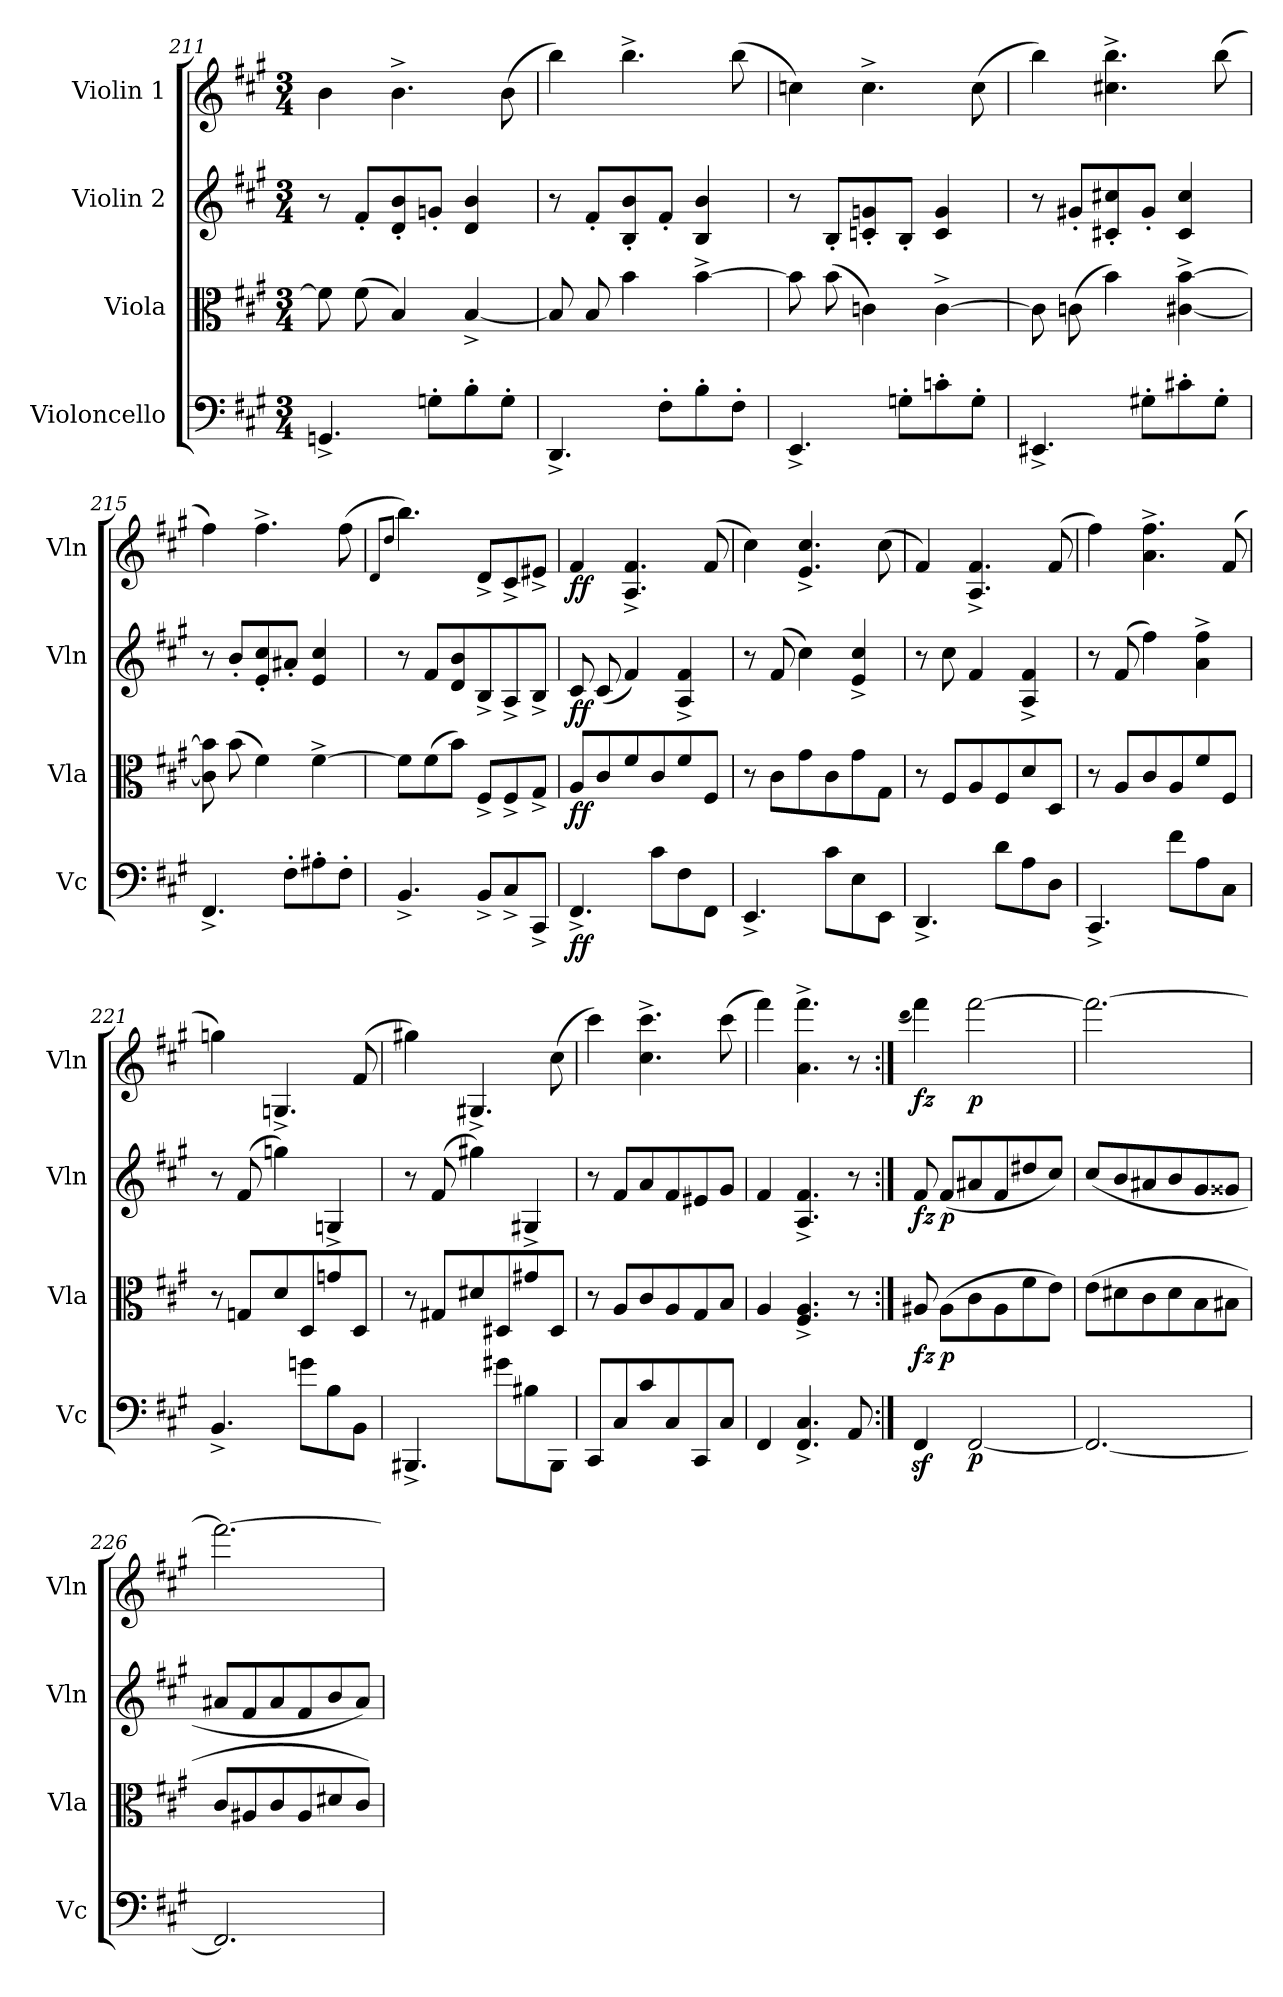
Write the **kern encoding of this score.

**kern	**dynam	**kern	**dynam	**kern	**dynam	**kern	**dynam
*part4	*part4	*part3	*part3	*part2	*part2	*part1	*part1
*staff4	*staff4	*staff3	*staff3	*staff2	*staff2	*staff1	*staff1
*I"Violoncello	*	*I"Viola	*	*I"Violin 2	*	*I"Violin 1	*
*I'Vc	*	*I'Vla	*	*I'Vln	*	*I'Vln	*
*clefF4	*	*clefC3	*	*clefG2	*	*clefG2	*
*k[f#c#g#]	*	*k[f#c#g#]	*	*k[f#c#g#]	*	*k[f#c#g#]	*
*M3/4	*	*M3/4	*	*M3/4	*	*M3/4	*
=211	=211	=211	=211	=211	=211	=211	=211
4.GGn^/	.	8f#\]	.	8r	.	4b\	.
.	.	(8f#\	.	8f#'/L	.	.	.
.	.	4B/)	.	8d/' 8b/'	.	4.b^\	.
8Gn'\L	.	.	.	8gn'/J	.	.	.
8B'\	.	[4B^/	.	4d/ 4b/	.	.	.
8G'\J	.	.	.	.	.	(8b\	.
!!LO:LB:g=z
=212	=212	=212	=212	=212	=212	=212	=212
4.DD^/	.	8B/]	.	8r	.	4bb\)	.
.	.	8B/	.	8f#'/L	.	.	.
.	.	4b\	.	8B/' 8b/'	.	4.bb^\	.
8F#'\L	.	.	.	8f#'/J	.	.	.
8B'\	.	[4b^\	.	4B/ 4b/	.	.	.
8F#'\J	.	.	.	.	.	(8bb\	.
=213	=213	=213	=213	=213	=213	=213	=213
4.EE^/	.	8b\]	.	8r	.	4ccn\)	.
.	.	(8b\	.	8B'/L	.	.	.
.	.	4cn\)	.	8cn/' 8gn/'	.	4.cc^\	.
8Gn'\L	.	.	.	8B'/J	.	.	.
8cn'\	.	[4c^\	.	4c/ 4g/	.	.	.
8G'\J	.	.	.	.	.	(8cc\	.
=214	=214	=214	=214	=214	=214	=214	=214
4.EE#X^/	.	8c\]	.	8r	.	4bb\)	.
.	.	(8cn\	.	8g#X'/L	.	.	.
.	.	4b\)	.	8c#X/' 8cc#X/'	.	4.cc#X\^ 4.bb\^	.
8G#X'\L	.	.	.	8g#'/J	.	.	.
8c#X'\	.	[4c#X\^ [4b\^	.	4c#/ 4cc#/	.	.	.
8G#'\J	.	.	.	.	.	(8bb\	.
=215	=215	=215	=215	=215	=215	=215	=215
4.FF#^/	.	8c#\] 8b\]	.	8r	.	4ff#\)	.
.	.	(8b\	.	8b'/L	.	.	.
.	.	4f#\)	.	8e/' 8cc#/'	.	4.ff#^\	.
8F#'\L	.	.	.	8a#X'/J	.	.	.
8A#X'\	.	[4f#^\	.	4e/ 4cc#/	.	.	.
8F#'\J	.	.	.	.	.	(8ff#\	.
=216	=216	=216	=216	=216	=216	=216	=216
.	.	.	.	.	.	8qd/L	.
.	.	.	.	.	.	8qdd/J	.
4.BB^/	.	8f#\L]	.	8r	.	4.bb\)	.
.	.	(8f#\	.	8f#/L	.	.	.
.	.	8b\J)	.	8d/ 8b/	.	.	.
8BB^/L	.	8F#^/L	.	8B^/	.	8d^/L	.
8C#^/	.	8F#^/	.	8A^/	.	8c#^/	.
8CC#^/J	.	8G#^/J	.	8B^/J	.	8e#X^/J	.
=217	=217	=217	=217	=217	=217	=217	=217
!	!LO:DY:b	!	!LO:DY:b	!	!LO:DY:b	!	!LO:DY:b
4.FF#^/	ff	8A/L	ff	8c#/	ff	4f#/	ff
.	.	8c#/	.	(8c#/	.	.	.
.	.	8f#/	.	4f#/)	.	4.A/^ 4.f#/^	.
8c#\L	.	8c#/	.	.	.	.	.
8F#\	.	8f#/	.	4A/^ 4f#/^	.	.	.
8FF#\J	.	8F#/J	.	.	.	(8f#/	.
=218	=218	=218	=218	=218	=218	=218	=218
4.EE^/	.	8r	.	8r	.	4cc#\)	.
.	.	8c#\L	.	(8f#/	.	.	.
.	.	8g#\	.	4cc#\)	.	4.e/^ 4.cc#/^	.
8c#\L	.	8c#\	.	.	.	.	.
8E\	.	8g#\	.	4e/^ 4cc#/^	.	.	.
8EE\J	.	8G#\J	.	.	.	(8cc#\	.
!!LO:PB:g=z
=219	=219	=219	=219	=219	=219	=219	=219
4.DD^/	.	8r	.	8r	.	4f#/)	.
.	.	8F#/L	.	8cc#\	.	.	.
.	.	8A/	.	4f#/	.	4.A/^ 4.f#/^	.
8d\L	.	8F#/	.	.	.	.	.
8A\	.	8d/	.	4A/^ 4f#/^	.	.	.
8D\J	.	8D/J	.	.	.	(8f#/	.
=220	=220	=220	=220	=220	=220	=220	=220
4.CC#^/	.	8r	.	8r	.	4ff#\)	.
.	.	8A/L	.	(8f#/	.	.	.
.	.	8c#/	.	4ff#\)	.	4.a\^ 4.ff#\^	.
8f#\L	.	8A/	.	.	.	.	.
8A\	.	8f#/	.	4a\^ 4ff#\^	.	.	.
8C#\J	.	8F#/J	.	.	.	(8f#/	.
=221	=221	=221	=221	=221	=221	=221	=221
4.BB^/	.	8r	.	8r	.	4ggn\)	.
.	.	8Gn/L	.	(8f#/	.	.	.
.	.	8d/	.	4ggn\)	.	4.Gn^/	.
8gn\L	.	8D/	.	.	.	.	.
8B\	.	8gn/	.	4Gn^/	.	.	.
8BB\J	.	8D/J	.	.	.	(8f#/	.
=222	=222	=222	=222	=222	=222	=222	=222
4.BBB#X^/	.	8r	.	8r	.	4gg#X\)	.
.	.	8G#X/L	.	(8f#/	.	.	.
.	.	8d#X/	.	4gg#X\)	.	4.G#X^/	.
8g#X\L	.	8D#X/	.	.	.	.	.
8B#X\	.	8g#X/	.	4G#X^/	.	.	.
8BBB#\J	.	8D#/J	.	.	.	(8cc#\	.
=223	=223	=223	=223	=223	=223	=223	=223
8CC#/L	.	8r	.	8r	.	4ccc#\)	.
8C#/	.	8A/L	.	8f#/L	.	.	.
8c#/	.	8c#/	.	8a/	.	4.cc#\^ 4.ccc#\^	.
8C#/	.	8A/	.	8f#/	.	.	.
8CC#/	.	8G#/	.	8e#X/	.	.	.
8C#/J	.	8B/J	.	8g#/J	.	(8ccc#\	.
=223X7	=223X7	=223X7	=223X7	=223X7	=223X7	=223X7	=223X7
4FF#/	.	4A/	.	4f#/	.	4fff#\)	.
4.FF#/^ 4.C#/^	.	4.F#/^ 4.A/^	.	4.A/^ 4.f#/^	.	4.a\^ 4.fff#\^	.
8AA/	.	8r	.	8r	.	8r	.
=224:|!	=224:|!	=224:|!	=224:|!	=224:|!	=224:|!	=224:|!	=224:|!
.	.	.	.	.	.	(>qddd	.
!	!	!	!LO:DY:b	!	!LO:DY:b	!	!LO:DY:b
4FF#z</	.	8A#X/	fz	8f#/	fz	4fff#\)	fz
!	!	!	!LO:DY:b	!	!LO:DY:b	!	!
.	.	(8A#\L	p	(8f#/L	p	.	.
!	!LO:DY:b	!	!	!	!	!	!LO:DY:b
[2FF#/	p	8c#\	.	8a#X/	.	[2fff#\	p
.	.	8A#\	.	8f#/	.	.	.
.	.	8f#\	.	8dd#X/	.	.	.
.	.	8e\J)	.	8cc#/J)	.	.	.
!!LO:PB:g=z
=225	=225	=225	=225	=225	=225	=225	=225
2.FF#/_	.	(8e\L	.	(8cc#/L	.	2.fff#\_	.
.	.	8d#X\	.	8b/	.	.	.
.	.	8c#\	.	8a#X/	.	.	.
.	.	8d#\	.	8b/	.	.	.
.	.	8B\	.	8g#/	.	.	.
.	.	8B#X\J	.	8g##X/J	.	.	.
=226	=226	=226	=226	=226	=226	=226	=226
2.FF#/]	.	8c#/L	.	8a#X/L	.	2.fff#\_	.
.	.	8A#X/	.	8f#/	.	.	.
.	.	8c#/	.	8a#/	.	.	.
.	.	8A#/	.	8f#/	.	.	.
.	.	8d#X/	.	8b/	.	.	.
.	.	8c#/J)	.	8a#/J)	.	.	.
=	=	=	=	=	=	=	=
*-	*-	*-	*-	*-	*-	*-	*-
